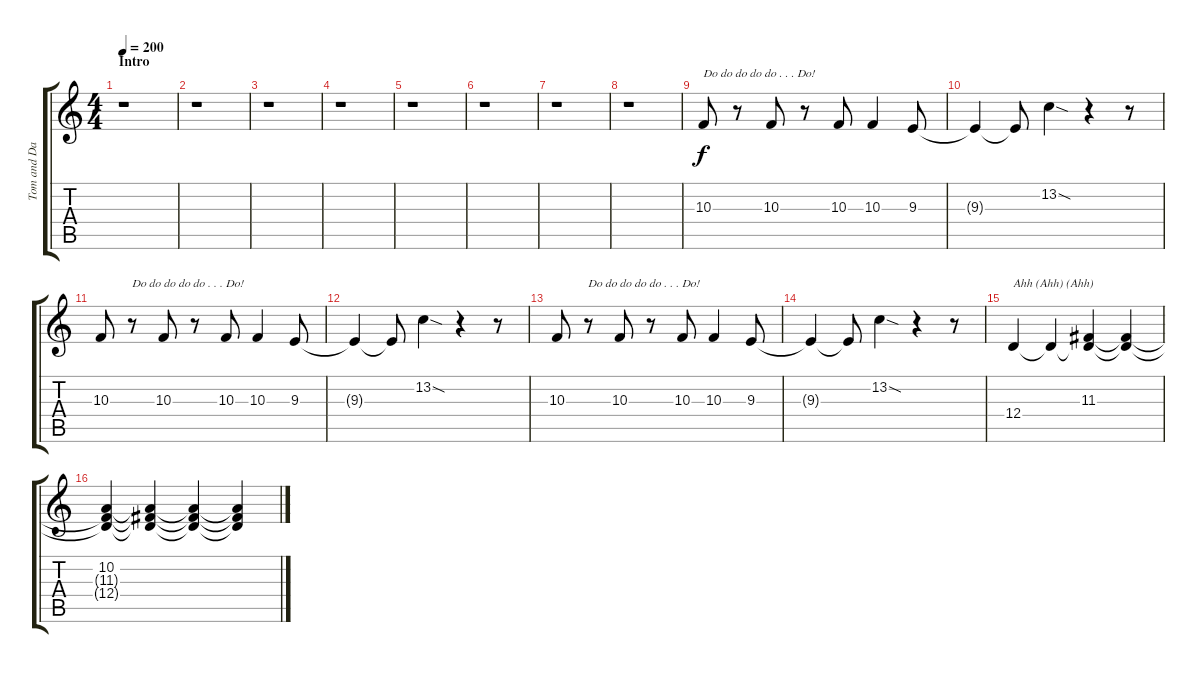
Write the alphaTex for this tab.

\track ("Tom and Danny (Vocals with Harmonies)" "Tom and Da") {instrument clarinet}
\staff {score tabs}
\tuning (E4 B3 G3 D3 A2 E2) {hide}
\ts (4 4)
\section ("" "Intro")
\tempo 200
\clef g2
\ks c
r.1{dy f instrument clarinet} |
r.1 |
r.1 |
r.1 |
r.1 |
r.1 |
r.1 |
r.1 |
10.3.8{txt "Do do do do do . . . Do!"} r.8 10.3.8 r.8 10.3.8 10.3.4 9.3.8 |
9.3{t}.4 9.3{t}.8 13.2{sod}.4 r.4 r.8 |
10.3.8 r.8{txt "Do do do do do . . . Do!"} 10.3.8 r.8 10.3.8 10.3.4 9.3.8 |
9.3{t}.4 9.3{t}.8 13.2{sod}.4 r.4 r.8 |
10.3.8 r.8{txt "Do do do do do . . . Do!"} 10.3.8 r.8 10.3.8 10.3.4 9.3.8 |
9.3{t}.4 9.3{t}.8 13.2{sod}.4 r.4 r.8 |
12.4.4{txt "Ahh (Ahh) (Ahh)"} 12.4{t}.4 (11.3 12.4{t}).4 (11.3{t} 12.4{t}).4 |
(10.2 11.3{t} 12.4{t}).4 (10.2{t} 11.3{t} 12.4{t}).4 (10.2{t} 11.3{t} 12.4{t}).4 (10.2{t} 11.3{t} 12.4{t}).4
